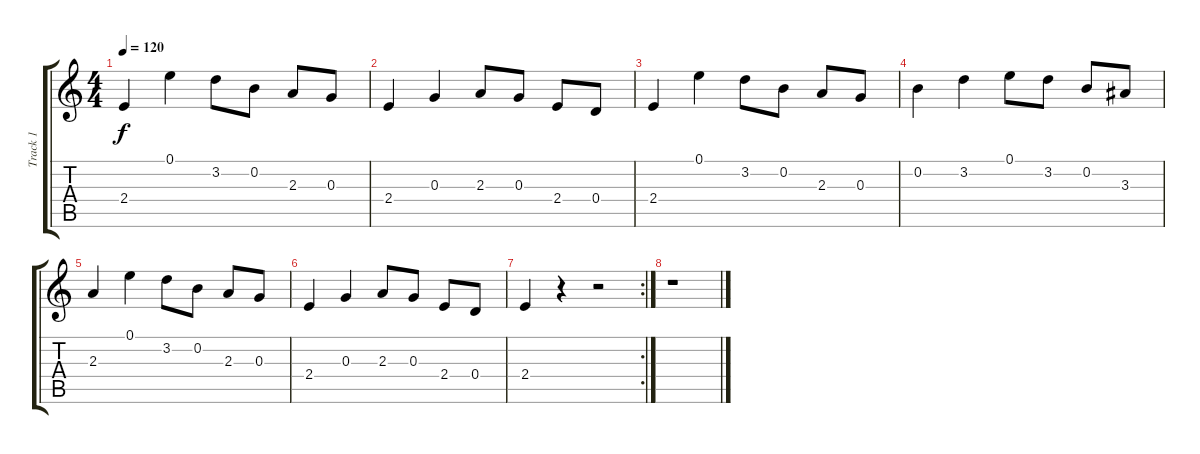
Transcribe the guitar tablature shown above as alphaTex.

\track ("Track 1" "Track 1") {instrument acousticguitarnylon}
\staff {score tabs}
\tuning (E4 B3 G3 D3 A2 E2) {hide}
\ts (4 4)
\tempo 120
\clef g2
\ks c
2.4.4{dy f} 0.1.4 3.2.8 0.2.8 2.3.8 0.3.8 |
2.4.4 0.3.4 2.3.8 0.3.8 2.4.8 0.4.8 |
2.4.4 0.1.4 3.2.8 0.2.8 2.3.8 0.3.8 |
0.2.4 3.2.4 0.1.8 3.2.8 0.2.8 3.3.8 |
2.3.4 0.1.4 3.2.8 0.2.8 2.3.8 0.3.8 |
2.4.4 0.3.4 2.3.8 0.3.8 2.4.8 0.4.8 |
\rc 2
2.4.4 r.4 r.2 |
r.1
